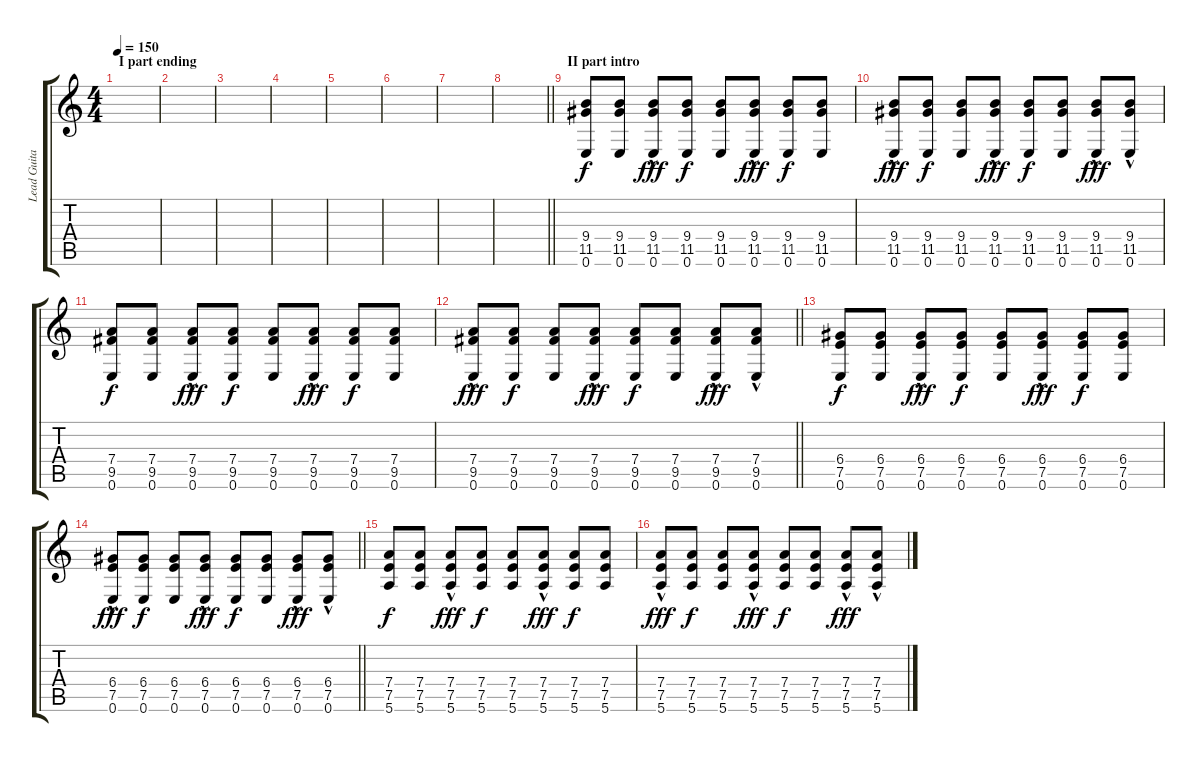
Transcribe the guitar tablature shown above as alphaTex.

\track ("Lead Guitar" "Lead Guita") {instrument acousticguitarsteel}
\staff {score tabs}
\tuning (E4 B3 G3 D3 A2 E2) {hide}
\ts (4 4)
\section ("" "I part ending")
\tempo 150
\clef g2
\ks c
|
|
|
|
|
|
|
\barLineRight lightlight
|
\section ("" "II part intro")
(9.4 11.5 0.6).8 (9.4 11.5 0.6).8 (9.4{hac} 11.5{hac} 0.6{hac}).8{dy fff} (9.4 11.5 0.6).8{dy f} (9.4 11.5 0.6).8 (9.4{hac} 11.5{hac} 0.6{hac}).8{dy fff} (9.4 11.5 0.6).8{dy f} (9.4 11.5 0.6).8 |
(9.4{hac} 11.5{hac} 0.6{hac}).8{dy fff} (9.4 11.5 0.6).8{dy f} (9.4 11.5 0.6).8 (9.4{hac} 11.5{hac} 0.6{hac}).8{dy fff} (9.4 11.5 0.6).8{dy f} (9.4 11.5 0.6).8 (9.4{hac} 11.5{hac} 0.6{hac}).8{dy fff} (9.4{hac} 11.5{hac} 0.6{hac}).8 |
(7.4 9.5 0.6).8{dy f} (7.4 9.5 0.6).8 (7.4{hac} 9.5{hac} 0.6{hac}).8{dy fff} (7.4 9.5 0.6).8{dy f} (7.4 9.5 0.6).8 (7.4{hac} 9.5{hac} 0.6{hac}).8{dy fff} (7.4 9.5 0.6).8{dy f} (7.4 9.5 0.6).8 |
\barLineRight lightlight
(7.4{hac} 9.5{hac} 0.6{hac}).8{dy fff} (7.4 9.5 0.6).8{dy f} (7.4 9.5 0.6).8 (7.4{hac} 9.5{hac} 0.6{hac}).8{dy fff} (7.4 9.5 0.6).8{dy f} (7.4 9.5 0.6).8 (7.4{hac} 9.5{hac} 0.6{hac}).8{dy fff} (7.4{hac} 9.5{hac} 0.6{hac}).8 |
(6.4 7.5 0.6).8{dy f} (6.4 7.5 0.6).8 (6.4{hac} 7.5{hac} 0.6{hac}).8{dy fff} (6.4 7.5 0.6).8{dy f} (6.4 7.5 0.6).8 (6.4{hac} 7.5{hac} 0.6{hac}).8{dy fff} (6.4 7.5 0.6).8{dy f} (6.4 7.5 0.6).8 |
\barLineRight lightlight
(6.4{hac} 7.5{hac} 0.6{hac}).8{dy fff} (6.4 7.5 0.6).8{dy f} (6.4 7.5 0.6).8 (6.4{hac} 7.5{hac} 0.6{hac}).8{dy fff} (6.4 7.5 0.6).8{dy f} (6.4 7.5 0.6).8 (6.4{hac} 7.5{hac} 0.6{hac}).8{dy fff} (6.4{hac} 7.5{hac} 0.6{hac}).8 |
(7.4 7.5 5.6).8{dy f} (7.4 7.5 5.6).8 (7.4{hac} 7.5{hac} 5.6{hac}).8{dy fff} (7.4 7.5 5.6).8{dy f} (7.4 7.5 5.6).8 (7.4{hac} 7.5{hac} 5.6{hac}).8{dy fff} (7.4 7.5 5.6).8{dy f} (7.4 7.5 5.6).8 |
(7.4{hac} 7.5{hac} 5.6{hac}).8{dy fff} (7.4 7.5 5.6).8{dy f} (7.4 7.5 5.6).8 (7.4{hac} 7.5{hac} 5.6{hac}).8{dy fff} (7.4 7.5 5.6).8{dy f} (7.4 7.5 5.6).8 (7.4{hac} 7.5{hac} 5.6{hac}).8{dy fff} (7.4{hac} 7.5{hac} 5.6{hac}).8
